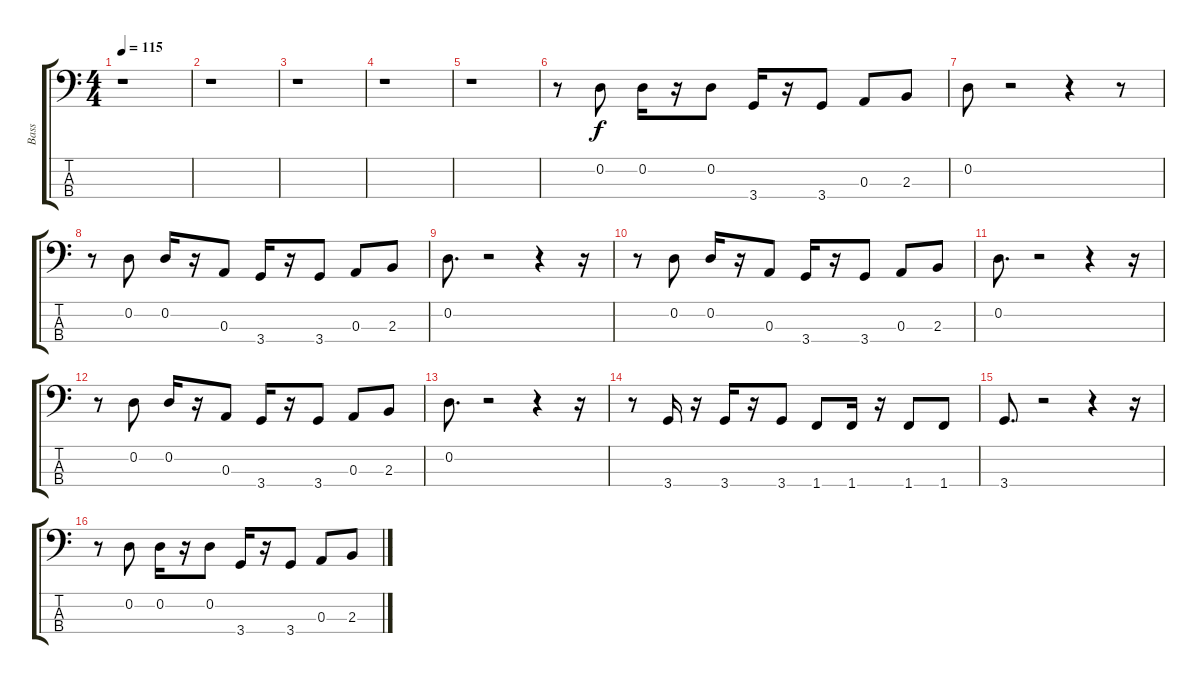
\track ("Bass" "Bass") {instrument electricbassfinger}
\staff {score tabs}
\tuning (G2 D2 A1 E1) {hide}
\ts (4 4)
\tempo 115
\clef f4
\ks c
r.1{dy f instrument electricbassfinger} |
r.1 |
r.1 |
r.1 |
r.1 |
r.8 0.2.8 0.2.16 r.16 0.2.8 3.4.16 r.16 3.4.8 0.3.8 2.3.8 |
0.2.8 r.2 r.4 r.8 |
r.8 0.2.8 0.2.16 r.16 0.3.8 3.4.16 r.16 3.4.8 0.3.8 2.3.8 |
0.2.8{d} r.2 r.4 r.16 |
r.8 0.2.8 0.2.16 r.16 0.3.8 3.4.16 r.16 3.4.8 0.3.8 2.3.8 |
0.2.8{d} r.2 r.4 r.16 |
r.8 0.2.8 0.2.16 r.16 0.3.8 3.4.16 r.16 3.4.8 0.3.8 2.3.8 |
0.2.8{d} r.2 r.4 r.16 |
r.8 3.4.16 r.16 3.4.16 r.16 3.4.8 1.4.8 1.4.16 r.16 1.4.8 1.4.8 |
3.4.8{d} r.2 r.4 r.16 |
r.8 0.2.8 0.2.16 r.16 0.2.8 3.4.16 r.16 3.4.8 0.3.8 2.3.8
